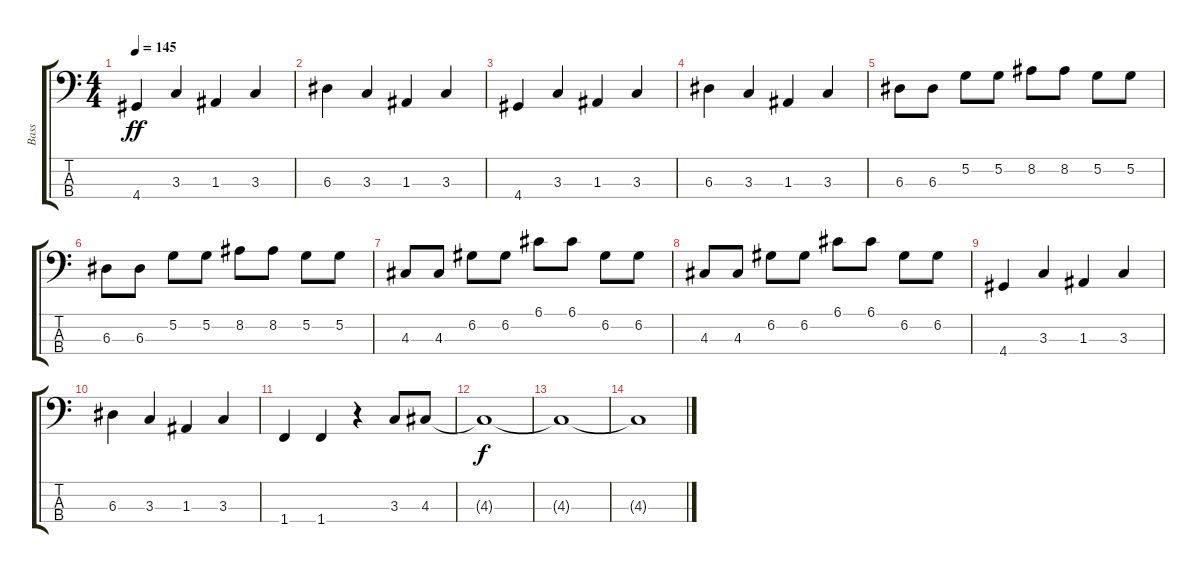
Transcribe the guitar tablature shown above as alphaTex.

\track ("Bass" "Bass") {instrument electricbassfinger}
\staff {score tabs}
\tuning (G2 D2 A1 E1) {hide}
\ts (4 4)
\tempo 145
\clef f4
\ks c
4.4.4{dy ff} 3.3.4 1.3.4 3.3.4 |
6.3.4 3.3.4 1.3.4 3.3.4 |
4.4.4 3.3.4 1.3.4 3.3.4 |
6.3.4 3.3.4 1.3.4 3.3.4 |
6.3.8 6.3.8 5.2.8 5.2.8 8.2.8 8.2.8 5.2.8 5.2.8 |
6.3.8 6.3.8 5.2.8 5.2.8 8.2.8 8.2.8 5.2.8 5.2.8 |
4.3.8 4.3.8 6.2.8 6.2.8 6.1.8 6.1.8 6.2.8 6.2.8 |
4.3.8 4.3.8 6.2.8 6.2.8 6.1.8 6.1.8 6.2.8 6.2.8 |
4.4.4 3.3.4 1.3.4 3.3.4 |
6.3.4 3.3.4 1.3.4 3.3.4 |
1.4.4 1.4.4 r.4 3.3.8 4.3.8 |
4.3{t}.1{dy f} |
4.3{t}.1 |
4.3{t}.1
